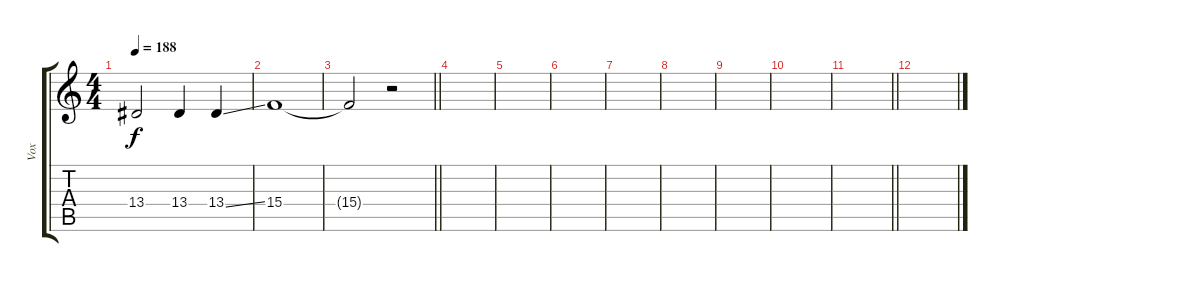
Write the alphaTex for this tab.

\track ("Vox" "Vox") {instrument viola}
\staff {score tabs}
\tuning (E4 B3 G3 D3 A2 E2) {hide}
\ts (4 4)
\tempo 188
\clef g2
\ks c
13.4.2{dy f} 13.4.4 13.4{ss}.4 |
15.4.1 |
\barLineRight lightlight
15.4{t}.2 r.2 |
\section ("" " ")
|
|
|
|
|
|
|
\barLineRight lightlight
|
\section ("" " ")
